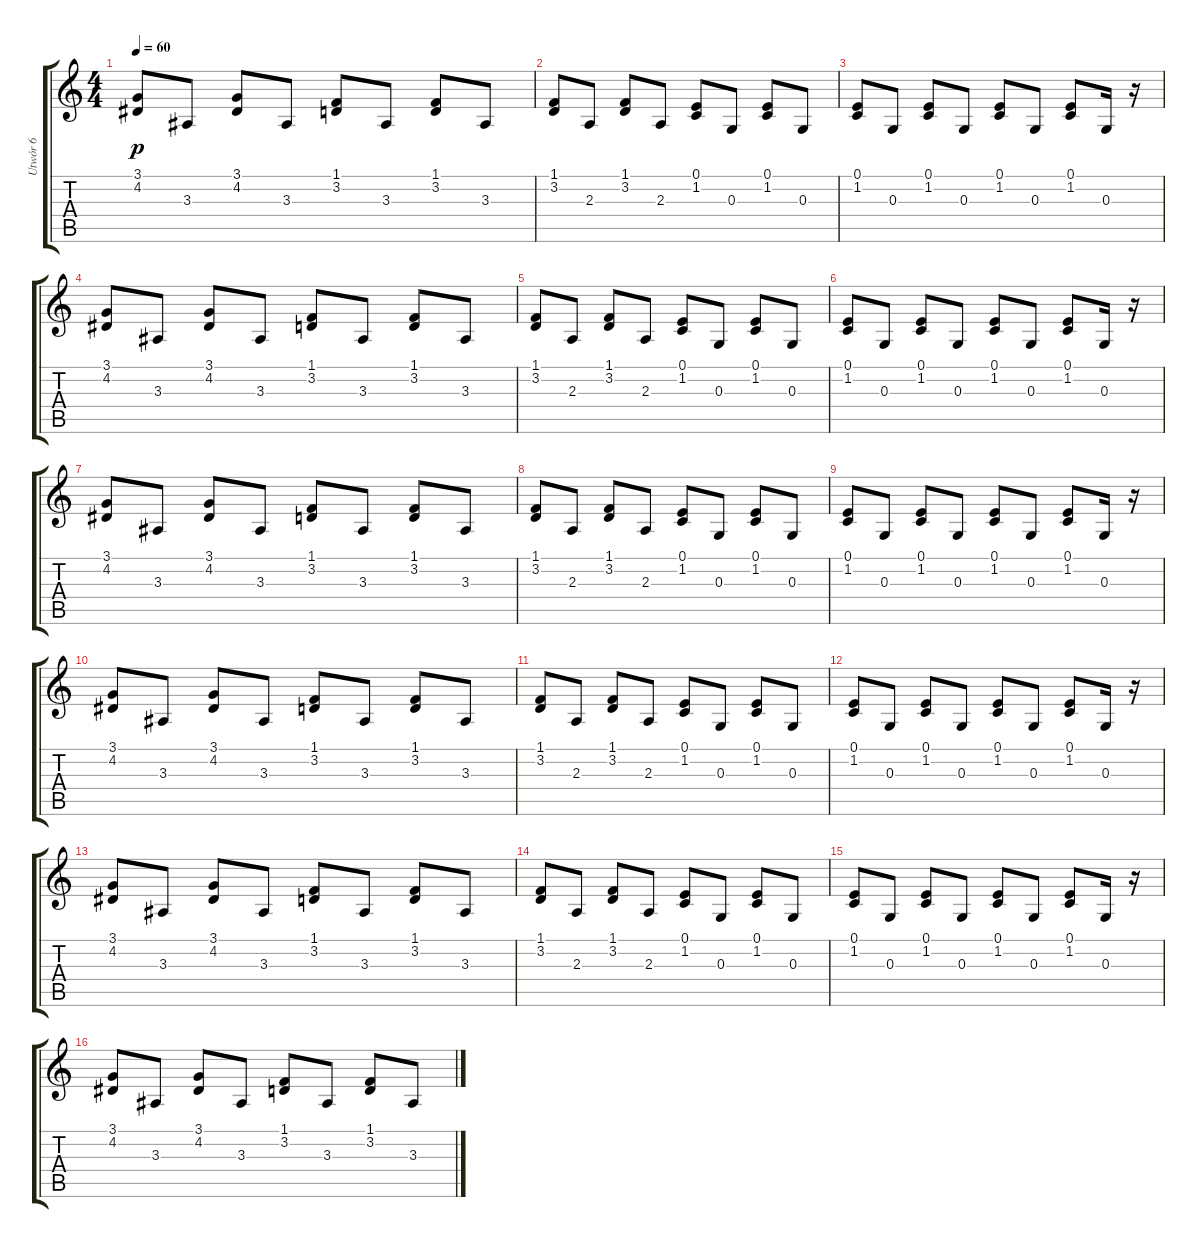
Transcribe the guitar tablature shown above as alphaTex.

\track ("Utwór 6" "Utwór 6") {instrument stringensemble1}
\staff {score tabs}
\tuning (E4 B3 G3 D3 A2 E2) {hide}
\ts (4 4)
\tempo 60
\clef g2
\ks c
(3.1 4.2).8{dy p} 3.3.8 (3.1 4.2).8 3.3.8 (1.1 3.2).8 3.3.8 (1.1 3.2).8 3.3.8 |
(1.1 3.2).8 2.3.8 (1.1 3.2).8 2.3.8 (0.1 1.2).8 0.3.8 (0.1 1.2).8 0.3.8 |
(0.1 1.2).8 0.3.8 (0.1 1.2).8 0.3.8 (0.1 1.2).8 0.3.8 (0.1 1.2).8 0.3.16 r.16 |
(3.1 4.2).8 3.3.8 (3.1 4.2).8 3.3.8 (1.1 3.2).8 3.3.8 (1.1 3.2).8 3.3.8 |
(1.1 3.2).8 2.3.8 (1.1 3.2).8 2.3.8 (0.1 1.2).8 0.3.8 (0.1 1.2).8 0.3.8 |
(0.1 1.2).8 0.3.8 (0.1 1.2).8 0.3.8 (0.1 1.2).8 0.3.8 (0.1 1.2).8 0.3.16 r.16 |
(3.1 4.2).8 3.3.8 (3.1 4.2).8 3.3.8 (1.1 3.2).8 3.3.8 (1.1 3.2).8 3.3.8 |
(1.1 3.2).8 2.3.8 (1.1 3.2).8 2.3.8 (0.1 1.2).8 0.3.8 (0.1 1.2).8 0.3.8 |
(0.1 1.2).8 0.3.8 (0.1 1.2).8 0.3.8 (0.1 1.2).8 0.3.8 (0.1 1.2).8 0.3.16 r.16 |
(3.1 4.2).8 3.3.8 (3.1 4.2).8 3.3.8 (1.1 3.2).8 3.3.8 (1.1 3.2).8 3.3.8 |
(1.1 3.2).8 2.3.8 (1.1 3.2).8 2.3.8 (0.1 1.2).8 0.3.8 (0.1 1.2).8 0.3.8 |
(0.1 1.2).8 0.3.8 (0.1 1.2).8 0.3.8 (0.1 1.2).8 0.3.8 (0.1 1.2).8 0.3.16 r.16 |
(3.1 4.2).8 3.3.8 (3.1 4.2).8 3.3.8 (1.1 3.2).8 3.3.8 (1.1 3.2).8 3.3.8 |
(1.1 3.2).8 2.3.8 (1.1 3.2).8 2.3.8 (0.1 1.2).8 0.3.8 (0.1 1.2).8 0.3.8 |
(0.1 1.2).8 0.3.8 (0.1 1.2).8 0.3.8 (0.1 1.2).8 0.3.8 (0.1 1.2).8 0.3.16 r.16 |
(3.1 4.2).8 3.3.8 (3.1 4.2).8 3.3.8 (1.1 3.2).8 3.3.8 (1.1 3.2).8 3.3.8
